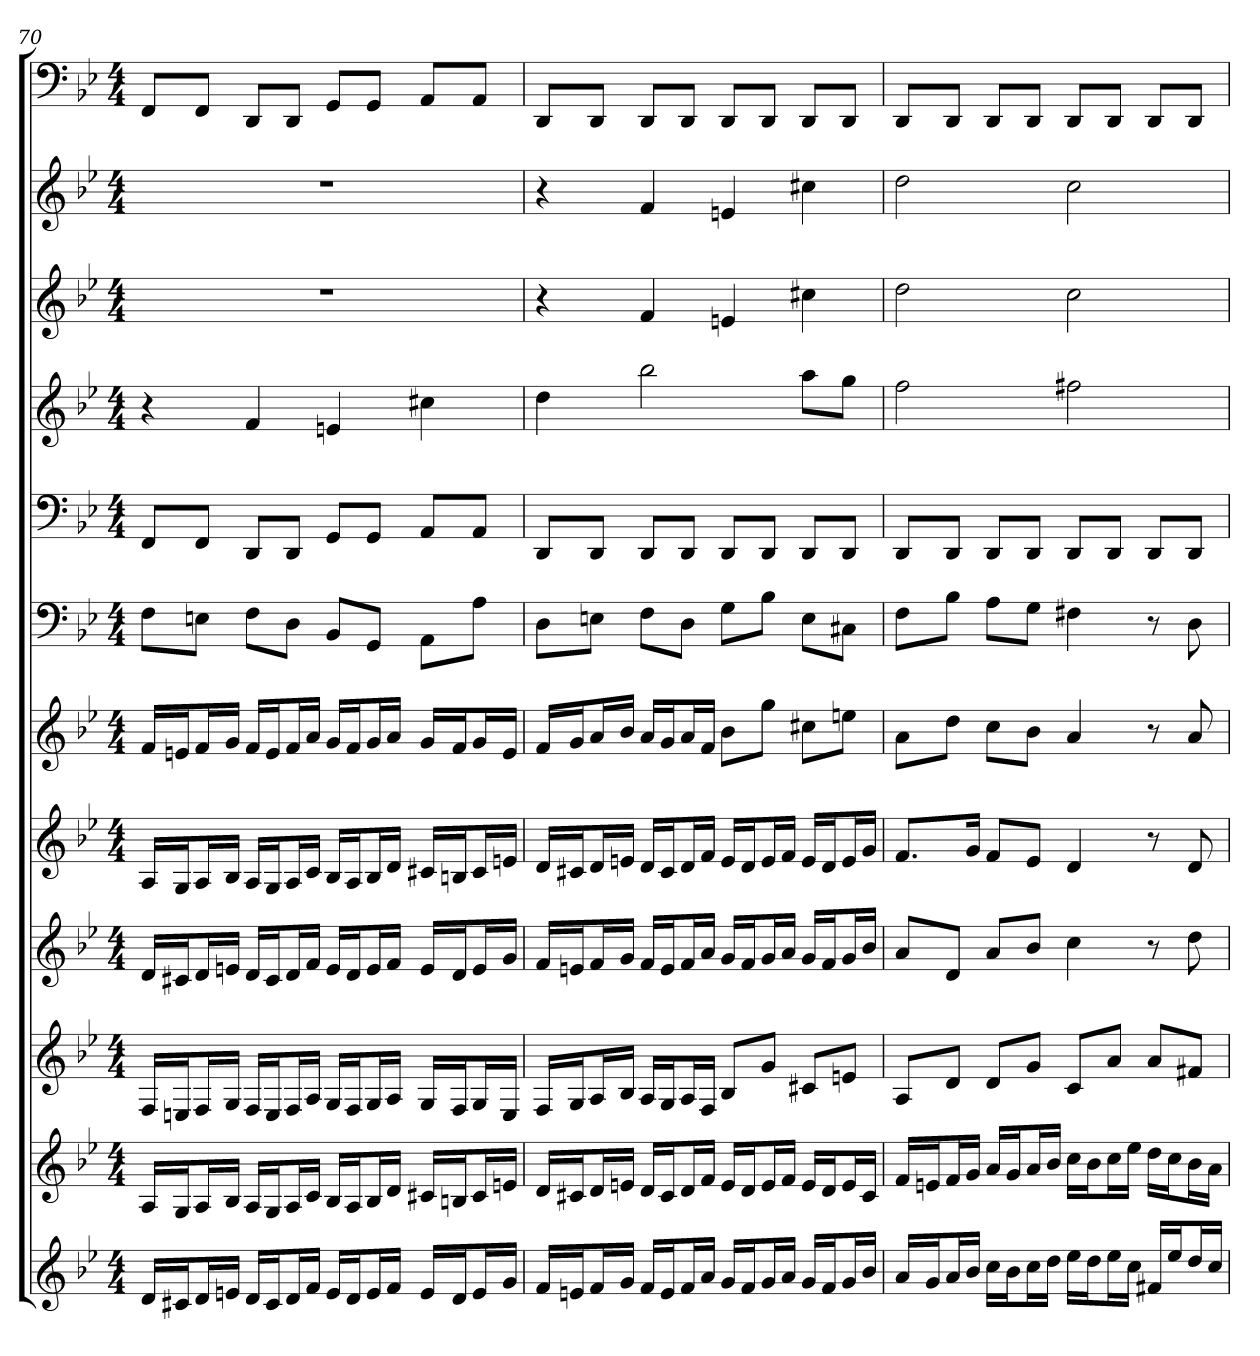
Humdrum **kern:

**kern	**kern	**kern	**kern	**kern	**kern	**kern	**kern	**kern	**kern	**kern	**kern
*part12	*part11	*part10	*part9	*part8	*part7	*part6	*part5	*part4	*part3	*part2	*part1
*staff12	*staff11	*staff10	*staff9	*staff8	*staff7	*staff6	*staff5	*staff4	*staff3	*staff2	*staff1
*clefG2	*clefG2	*clefG2	*clefG2	*clefG2	*clefG2	*clefF4	*clefF4	*clefG2	*clefG2	*clefG2	*clefF4
*k[b-e-]	*k[b-e-]	*k[b-e-]	*k[b-e-]	*k[b-e-]	*k[b-e-]	*k[b-e-]	*k[b-e-]	*k[b-e-]	*k[b-e-]	*k[b-e-]	*k[b-e-]
*g:	*g:	*g:	*g:	*g:	*g:	*g:	*g:	*g:	*g:	*g:	*g:
*M4/4	*M4/4	*M4/4	*M4/4	*M4/4	*M4/4	*M4/4	*M4/4	*M4/4	*M4/4	*M4/4	*M4/4
=70	=70	=70	=70	=70	=70	=70	=70	=70	=70	=70	=70
16d/LL	16A/LL	16F/LL	16d/LL	16A/LL	16f/LL	8F\L	8FF/L	4r	1r	1r	8FF/L
16c#X/J	16G/J	16En/J	16c#X/J	16G/J	16en/J	.	.	.	.	.	.
16d/L	16A/L	16F/L	16d/L	16A/L	16f/L	8En\J	8FF/J	.	.	.	8FF/J
16en/JJ	16B-/JJ	16G/JJ	16en/JJ	16B-/JJ	16g/JJ	.	.	.	.	.	.
16d/LL	16A/LL	16F/LL	16d/LL	16A/LL	16f/LL	8F\L	8DD/L	4f	.	.	8DD/L
16c#/J	16G/J	16E/J	16c#/J	16G/J	16e/J	.	.	.	.	.	.
16d/L	16A/L	16F/L	16d/L	16A/L	16f/L	8D\J	8DD/J	.	.	.	8DD/J
16f/JJ	16c/JJ	16A/JJ	16f/JJ	16c/JJ	16a/JJ	.	.	.	.	.	.
16e/LL	16B-/LL	16G/LL	16e/LL	16B-/LL	16g/LL	8BB-/L	8GG/L	4en	.	.	8GG/L
16d/J	16A/J	16F/J	16d/J	16A/J	16f/J	.	.	.	.	.	.
16e/L	16B-/L	16G/L	16e/L	16B-/L	16g/L	8GG/J	8GG/J	.	.	.	8GG/J
16f/JJ	16d/JJ	16A/JJ	16f/JJ	16d/JJ	16a/JJ	.	.	.	.	.	.
16e/LL	16c#X/LL	16G/LL	16e/LL	16c#X/LL	16g/LL	8AA\L	8AA/L	4cc#X	.	.	8AA/L
16d/J	16Bn/J	16F/J	16d/J	16Bn/J	16f/J	.	.	.	.	.	.
16e/L	16c#/L	16G/L	16e/L	16c#/L	16g/L	8A\J	8AA/J	.	.	.	8AA/J
16g/JJ	16en/JJ	16E/JJ	16g/JJ	16en/JJ	16e/JJ	.	.	.	.	.	.
=71	=71	=71	=71	=71	=71	=71	=71	=71	=71	=71	=71
16f/LL	16d/LL	16F/LL	16f/LL	16d/LL	16f/LL	8D\L	8DD/L	4dd	4r	4r	8DD/L
16en/J	16c#X/J	16G/J	16en/J	16c#X/J	16g/J	.	.	.	.	.	.
16f/L	16d/L	16A/L	16f/L	16d/L	16a/L	8En\J	8DD/J	.	.	.	8DD/J
16g/JJ	16en/JJ	16B-/JJ	16g/JJ	16en/JJ	16b-/JJ	.	.	.	.	.	.
16f/LL	16d/LL	16A/LL	16f/LL	16d/LL	16a/LL	8F\L	8DD/L	2bb-	4f	4f	8DD/L
16e/J	16c#/J	16G/J	16e/J	16c#/J	16g/J	.	.	.	.	.	.
16f/L	16d/L	16A/L	16f/L	16d/L	16a/L	8D\J	8DD/J	.	.	.	8DD/J
16a/JJ	16f/JJ	16F/JJ	16a/JJ	16f/JJ	16f/JJ	.	.	.	.	.	.
16g/LL	16e/LL	8B-/L	16g/LL	16e/LL	8b-\L	8G\L	8DD/L	.	4en	4en	8DD/L
16f/J	16d/J	.	16f/J	16d/J	.	.	.	.	.	.	.
16g/L	16e/L	8g/J	16g/L	16e/L	8gg\J	8B-\J	8DD/J	.	.	.	8DD/J
16a/JJ	16f/JJ	.	16a/JJ	16f/JJ	.	.	.	.	.	.	.
16g/LL	16e/LL	8c#X/L	16g/LL	16e/LL	8cc#X\L	8E\L	8DD/L	8aa\L	4cc#X	4cc#X	8DD/L
16f/J	16d/J	.	16f/J	16d/J	.	.	.	.	.	.	.
16g/L	16e/L	8en/J	16g/L	16e/L	8een\J	8C#X\J	8DD/J	8gg\J	.	.	8DD/J
16b-/JJ	16c#/JJ	.	16b-/JJ	16g/JJ	.	.	.	.	.	.	.
=72	=72	=72	=72	=72	=72	=72	=72	=72	=72	=72	=72
16a/LL	16f/LL	8A/L	8a/L	8.f/L	8a\L	8F\L	8DD/L	2ff	2dd	2dd	8DD/L
16g/J	16en/J	.	.	.	.	.	.	.	.	.	.
16a/L	16f/L	8d/J	8d/J	.	8dd\J	8B-\J	8DD/J	.	.	.	8DD/J
16b-/JJ	16g/JJ	.	.	16g/Jk	.	.	.	.	.	.	.
16cc\LL	16a/LL	8d/L	8a/L	8f/L	8cc\L	8A\L	8DD/L	.	.	.	8DD/L
16b-\J	16g/J	.	.	.	.	.	.	.	.	.	.
16cc\L	16a/L	8g/J	8b-/J	8e-/J	8b-\J	8G\J	8DD/J	.	.	.	8DD/J
16dd\JJ	16b-/JJ	.	.	.	.	.	.	.	.	.	.
16ee-\LL	16cc\LL	8c/L	4cc	4d	4a	4F#X	8DD/L	2ff#X	2cc	2cc	8DD/L
16dd\J	16b-\J	.	.	.	.	.	.	.	.	.	.
16ee-\L	16cc\L	8a/J	.	.	.	.	8DD/J	.	.	.	8DD/J
16cc\JJ	16ee-\JJ	.	.	.	.	.	.	.	.	.	.
16f#X/LL	16dd\LL	8a/L	8r	8r	8r	8r	8DD/L	.	.	.	8DD/L
16ee-/J	16cc\J	.	.	.	.	.	.	.	.	.	.
16dd/L	16b-\L	8f#X/J	8dd	8d	8a	8D	8DD/J	.	.	.	8DD/J
16cc/JJ	16a\JJ	.	.	.	.	.	.	.	.	.	.
=	=	=	=	=	=	=	=	=	=	=	=
*-	*-	*-	*-	*-	*-	*-	*-	*-	*-	*-	*-
